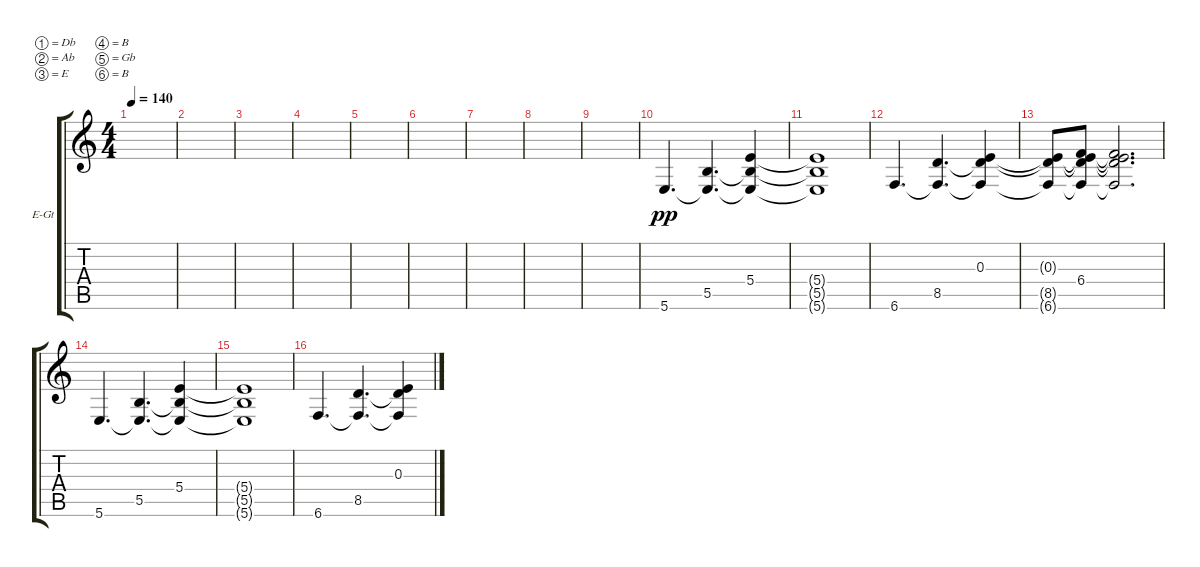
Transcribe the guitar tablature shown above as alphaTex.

\defaultSystemsLayout 4
\bracketExtendMode groupsimilarinstruments
\firstSystemTrackNameOrientation horizontal
\otherSystemsTrackNameOrientation horizontal
\track ("Electric Guitar" "E-Gt") {instrument distortionguitar}
\staff {score tabs}
\tuning (Db4 Ab3 E3 B2 Gb2 B1)
\ts (4 4)
\tempo 140
\clef g2
\ks c
|
|
|
|
|
|
|
|
|
5.6.4{d dy pp} (5.5 5.6{t}).4{d} (5.4 5.5{t} 5.6{t}).4 |
(5.6{t} 5.5{t} 5.4{t}).1 |
6.6.4{d} (8.5 6.6{t}).4{d} (0.3 6.6{t} 8.5{t}).4 |
(6.6{t} 8.5{t} 0.3{t}).8 (6.6{t} 8.5{t} 0.3{t} 6.4).8 (0.3{t} 6.4{t} 8.5{t} 6.6{t}).2{d} |
5.6.4{d} (5.5 5.6{t}).4{d} (5.4 5.5{t} 5.6{t}).4 |
(5.6{t} 5.5{t} 5.4{t}).1 |
6.6.4{d} (8.5 6.6{t}).4{d} (0.3 6.6{t} 8.5{t}).4
